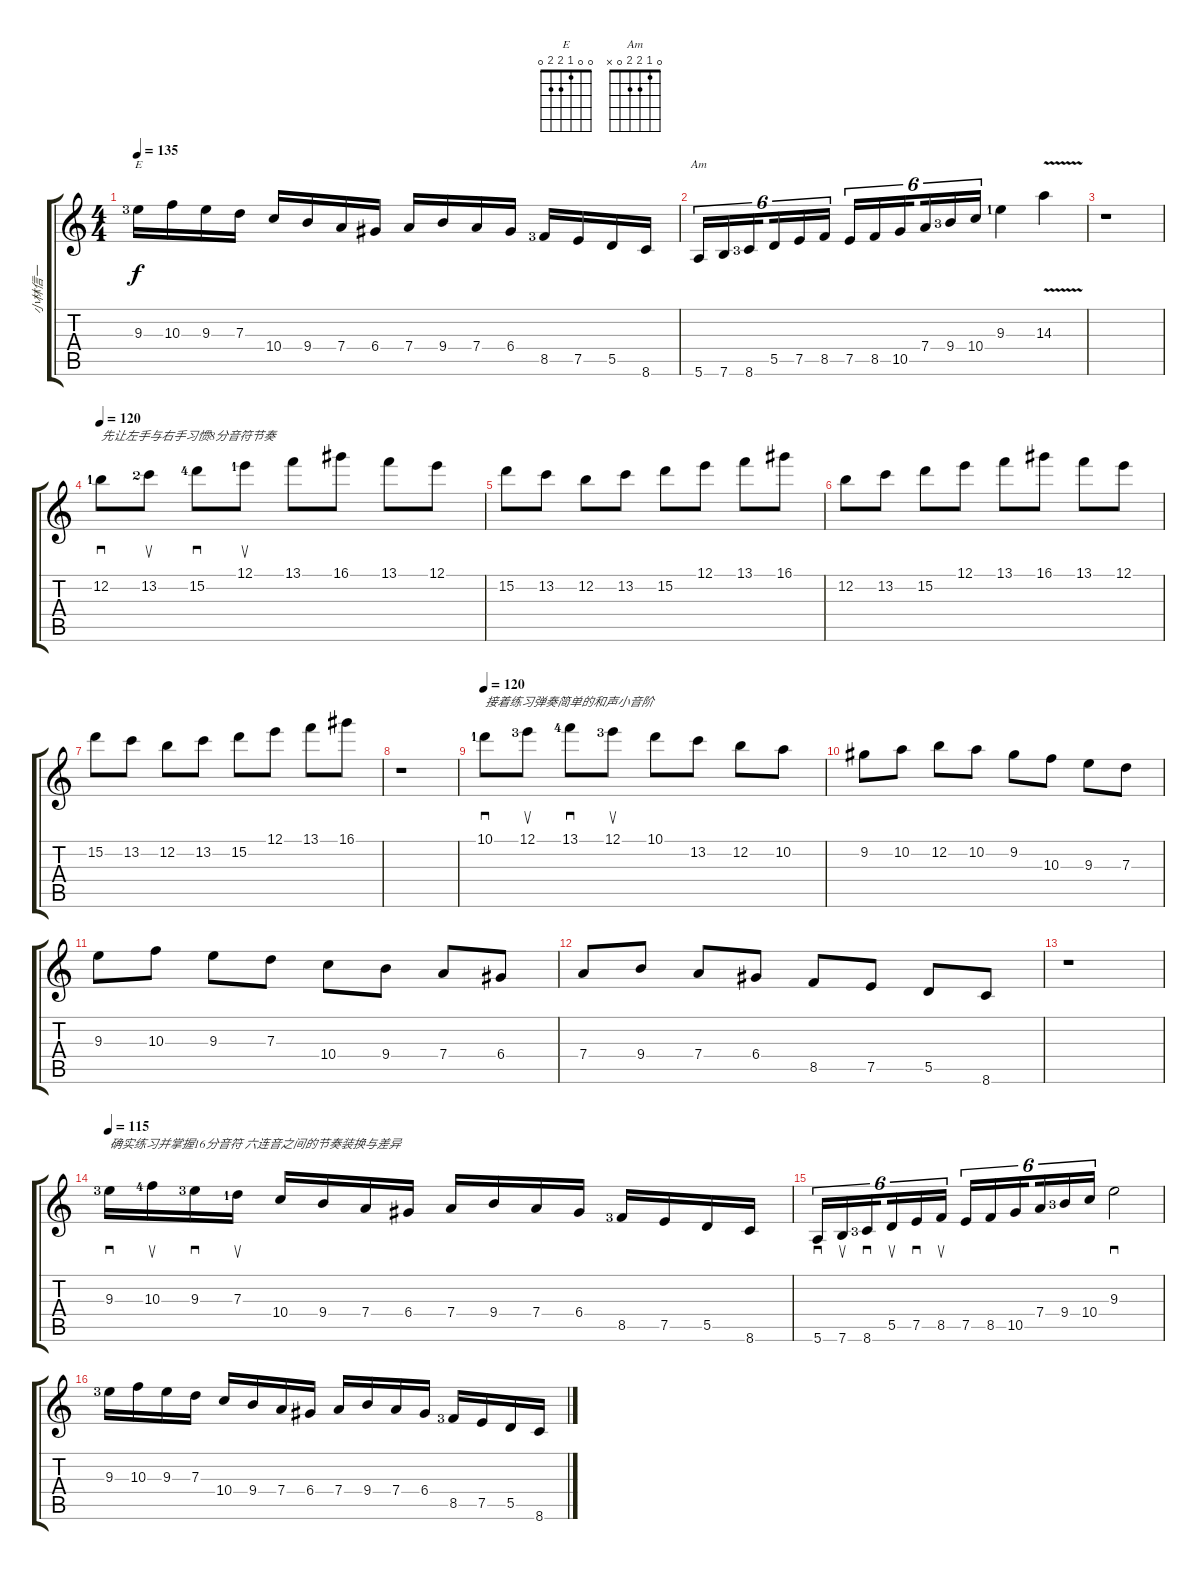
\track ("小林信一" "小林信一") {instrument overdrivenguitar}
\staff {score tabs}
\tuning (E4 B3 G3 D3 A2 E2) {hide}
\chord ("E" 0 0 1 2 2 0)
\chord ("Am" 0 1 2 2 0 x)
\ts (4 4)
\tempo 135
\clef g2
\ks c
9.3{lf 4}.16{ch "E" dy f} 10.3.16 9.3.16 7.3.16 10.4.16 9.4.16 7.4.16 6.4.16 7.4.16 9.4.16 7.4.16 6.4.16 8.5{lf 4}.16 7.5.16 5.5.16 8.6.16 |
5.6.16{tu (6 4) ch "Am"} 7.6.16{tu (6 4)} 8.6{lf 4}.16{tu (6 4) beam splitsecondary} 5.5.16{tu (6 4)} 7.5.16{tu (6 4)} 8.5.16{tu (6 4)} 7.5.16{tu (6 4)} 8.5.16{tu (6 4)} 10.5.16{tu (6 4) beam splitsecondary} 7.4.16{tu (6 4)} 9.4{lf 4}.16{tu (6 4)} 10.4.16{tu (6 4)} 9.3{lf 2}.4 14.3{v}.4 |
r.1 |
\tempo 120
12.2{lf 2}.8{sd txt "先让左手与右手习惯8分音符节奏"} 13.2{lf 3}.8{su} 15.2{lf 5}.8{sd} 12.1{lf 2}.8{su} 13.1.8 16.1.8 13.1.8 12.1.8 |
15.2.8 13.2.8 12.2.8 13.2.8 15.2.8 12.1.8 13.1.8 16.1.8 |
12.2.8 13.2.8 15.2.8 12.1.8 13.1.8 16.1.8 13.1.8 12.1.8 |
15.2.8 13.2.8 12.2.8 13.2.8 15.2.8 12.1.8 13.1.8 16.1.8 |
r.1 |
\tempo 120
10.1{lf 2}.8{sd txt "接着练习弹奏简单的和声小音阶"} 12.1{lf 4}.8{su} 13.1{lf 5}.8{sd} 12.1{lf 4}.8{su} 10.1.8 13.2.8 12.2.8 10.2.8 |
9.2.8 10.2.8 12.2.8 10.2.8 9.2.8 10.3.8 9.3.8 7.3.8 |
9.3.8 10.3.8 9.3.8 7.3.8 10.4.8 9.4.8 7.4.8 6.4.8 |
7.4.8 9.4.8 7.4.8 6.4.8 8.5.8 7.5.8 5.5.8 8.6.8 |
r.1 |
\tempo 115
9.3{lf 4}.16{sd txt "确实练习并掌握16分音符 六连音之间的节奏装换与差异"} 10.3{lf 5}.16{su} 9.3{lf 4}.16{sd} 7.3{lf 2}.16{su} 10.4.16 9.4.16 7.4.16 6.4.16 7.4.16 9.4.16 7.4.16 6.4.16 8.5{lf 4}.16 7.5.16 5.5.16 8.6.16 |
5.6.16{sd tu (6 4)} 7.6.16{su tu (6 4)} 8.6{lf 4}.16{sd tu (6 4) beam splitsecondary} 5.5.16{su tu (6 4)} 7.5.16{sd tu (6 4)} 8.5.16{su tu (6 4)} 7.5.16{tu (6 4)} 8.5.16{tu (6 4)} 10.5.16{tu (6 4) beam splitsecondary} 7.4.16{tu (6 4)} 9.4{lf 4}.16{tu (6 4)} 10.4.16{tu (6 4)} 9.3.2{sd} |
9.3{lf 4}.16 10.3.16 9.3.16 7.3.16 10.4.16 9.4.16 7.4.16 6.4.16 7.4.16 9.4.16 7.4.16 6.4.16 8.5{lf 4}.16 7.5.16 5.5.16 8.6.16
